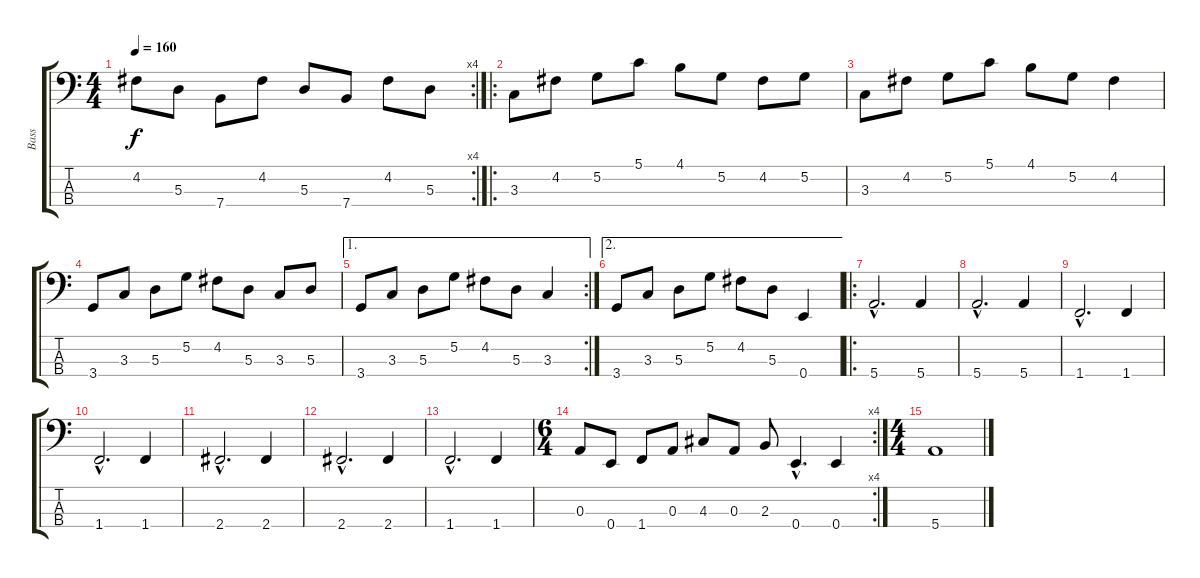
\track ("Bass" "Bass") {instrument electricbassfinger}
\staff {score tabs}
\tuning (G2 D2 A1 E1) {hide}
\rc 4
\ts (4 4)
\tempo 160
\clef f4
\ks c
4.2.8{dy f} 5.3.8 7.4.8 4.2.8 5.3.8 7.4.8 4.2.8 5.3.8 |
\ro
3.3.8 4.2.8 5.2.8 5.1.8 4.1.8 5.2.8 4.2.8 5.2.8 |
3.3.8 4.2.8 5.2.8 5.1.8 4.1.8 5.2.8 4.2.4 |
3.4.8 3.3.8 5.3.8 5.2.8 4.2.8 5.3.8 3.3.8 5.3.8 |
\ae 1
\rc 2
3.4.8 3.3.8 5.3.8 5.2.8 4.2.8 5.3.8 3.3.4 |
\ae 2
3.4.8 3.3.8 5.3.8 5.2.8 4.2.8 5.3.8 0.4.4 |
\ro
5.4{hac}.2{d} 5.4.4 |
5.4{hac}.2{d} 5.4.4 |
1.4{hac}.2{d} 1.4.4 |
1.4{hac}.2{d} 1.4.4 |
2.4{hac}.2{d} 2.4.4 |
2.4{hac}.2{d} 2.4.4 |
1.4{hac}.2{d} 1.4.4 |
\rc 4
\ts (6 4)
0.3.8 0.4.8 1.4.8 0.3.8 4.3.8 0.3.8 2.3.8 0.4{hac}.4{d} 0.4.4 |
\ts (4 4)
5.4.1
